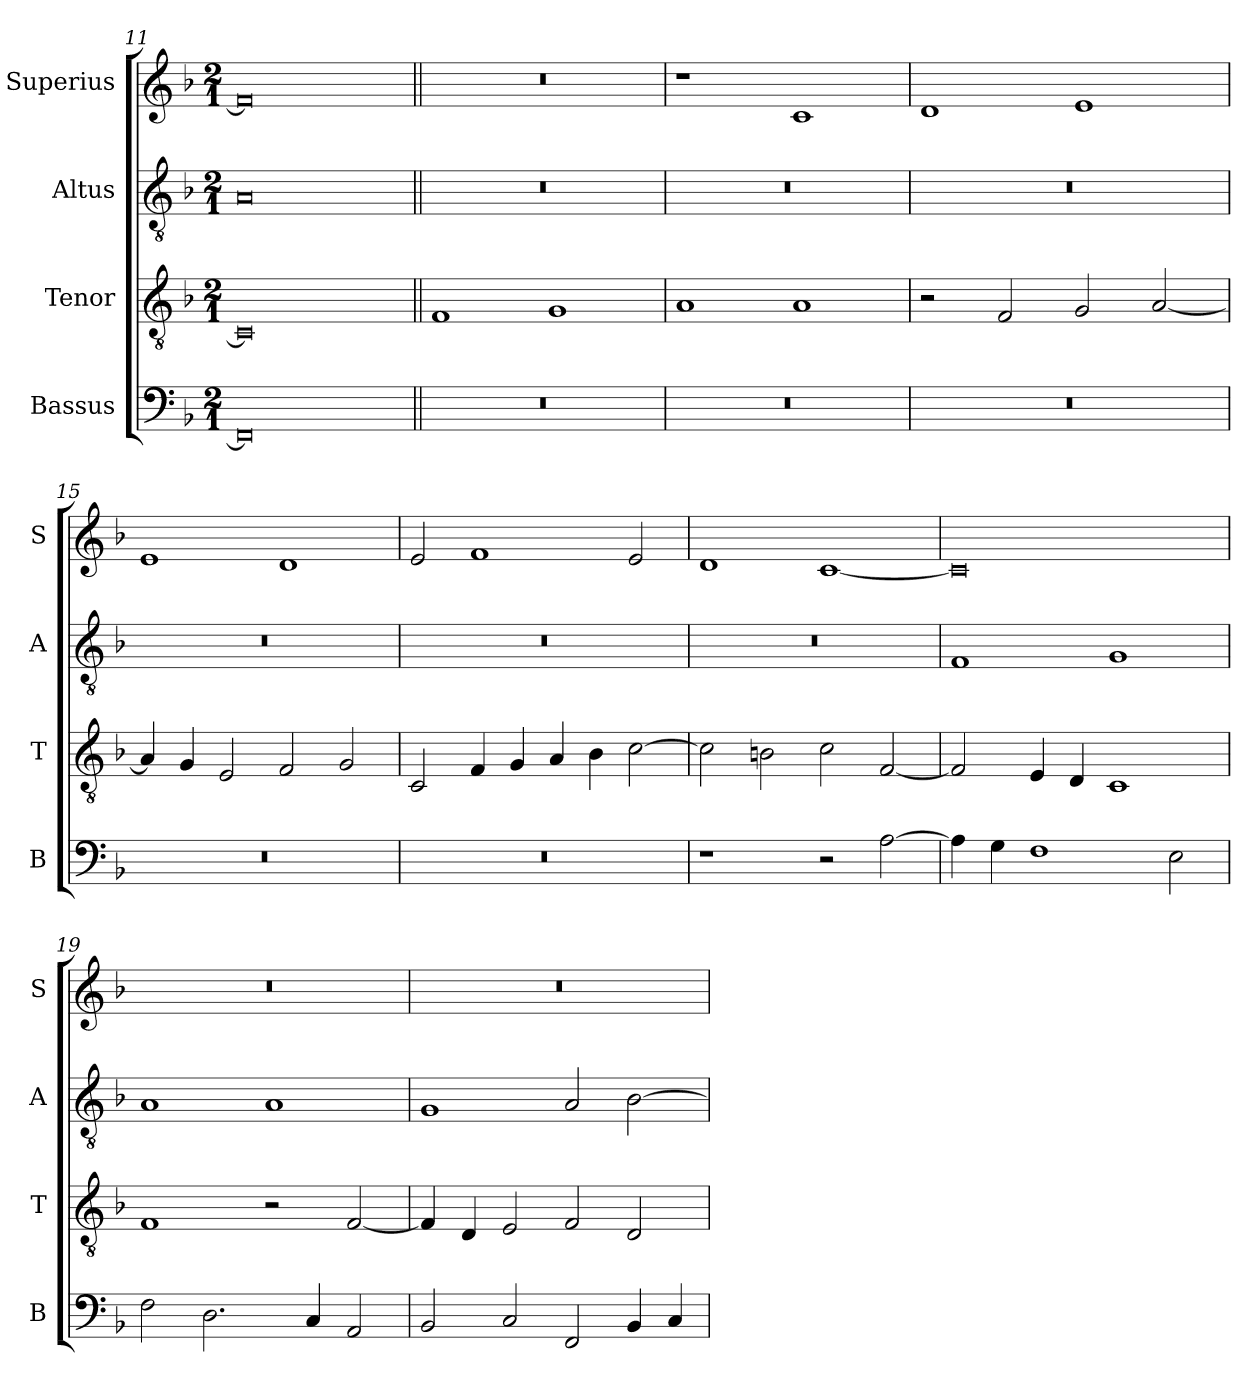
**kern	**kern	**kern	**kern
*part4	*part3	*part2	*part1
*staff4	*staff3	*staff2	*staff1
*I"Bassus	*I"Tenor	*I"Altus	*I"Superius
*I'B	*I'T	*I'A	*I'S
*clefF4	*clefGv2	*clefGv2	*clefG2
*k[b-]	*k[b-]	*k[b-]	*k[b-]
*F:	*F:	*F:	*F:
*M2/1	*M2/1	*M2/1	*M2/1
=11	=11	=11	=11
0FF]	0C]	0A	0f]
=12||	=12||	=12||	=12||
0r	1F	0r	0r
.	1G	.	.
=13	=13	=13	=13
0r	1A	0r	1r
.	1A	.	1c
=14	=14	=14	=14
0r	2r	0r	1d
.	2F	.	.
.	2G	.	1e
.	[2A	.	.
=15	=15	=15	=15
0r	4A]	0r	1e
.	4G	.	.
.	2E	.	.
.	2F	.	1d
.	2G	.	.
=16	=16	=16	=16
0r	2C	0r	2e
.	4F	.	1f
.	4G	.	.
.	4A	.	.
.	4B-	.	.
.	[2c	.	2e
=17	=17	=17	=17
1r	2c]	0r	1d
.	2Bn	.	.
2r	2c	.	[1c
[2A	[2F	.	.
=18	=18	=18	=18
4A]	2F]	1F	0c]
4G	.	.	.
1F	4E	.	.
.	4D	.	.
.	1C	1G	.
2E	.	.	.
=19	=19	=19	=19
2F	1F	1A	0r
2.D	.	.	.
.	2r	1A	.
4C	.	.	.
2AA	[2F	.	.
=20	=20	=20	=20
2BB-	4F]	1G	0r
.	4D	.	.
2C	2E	.	.
2FF	2F	2A	.
4BB-	2D	[2B-	.
4C	.	.	.
=	=	=	=
*-	*-	*-	*-
